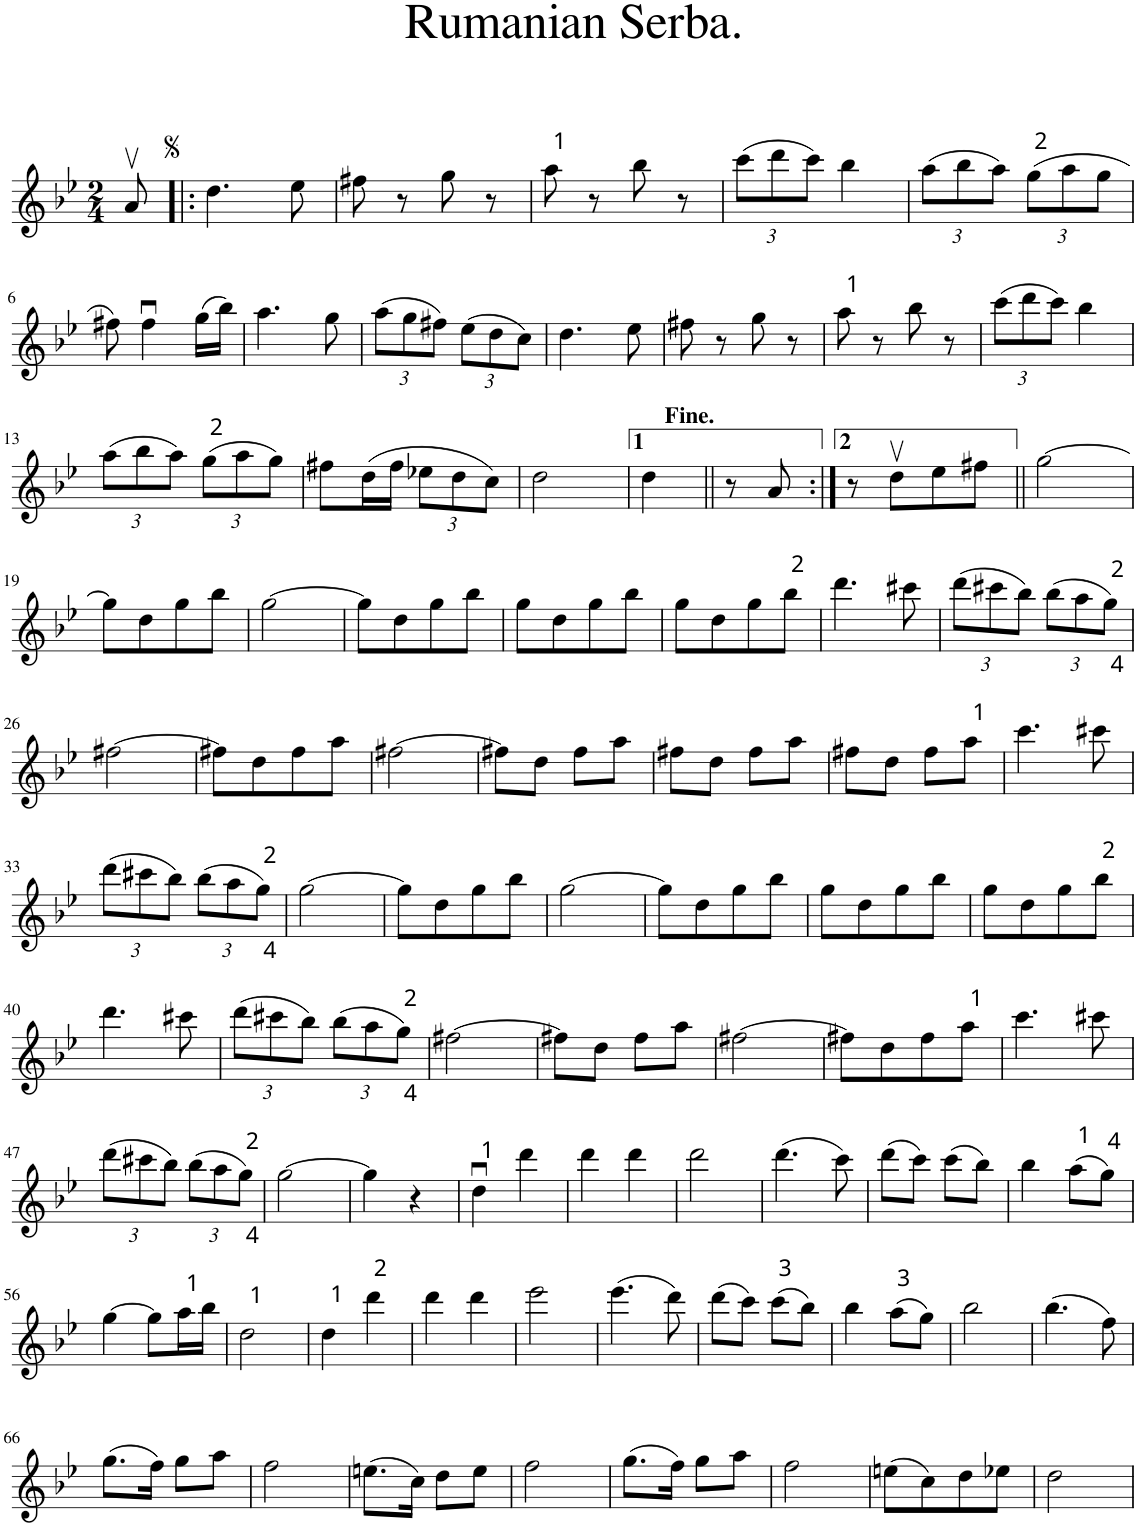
**kern
*part1
*staff1
*I"Piano
*I'Pno.
*clefG2
*k[b-e-]
*g:
*M2/4
=
8av/
=1!|:
4.dd\
8ee-\
=2
8ff#X\
8r
8gg\
8r
=3
8aa\
8r
8bb-\
8r
=4
*Xbrackettup
(12ccc\L
12ddd\
12ccc\J)
4bb-\
=5
(12aa\L
12bb-\
12aa\J)
(12gg\L
12aa\
12gg\J
!!LO:LB:g=z
=6
8ff#X\)
4ff#u\
(16gg\LL
16bb-\JJ)
=7
4.aa\
8gg\
=8
(12aa\L
12gg\
12ff#X\J)
(12ee-\L
12dd\
12cc\J)
=9
4.dd\
8ee-\
=10
8ff#X\
8r
8gg\
8r
=11
8aa\
8r
8bb-\
8r
=12
(12ccc\L
12ddd\
12ccc\J)
4bb-\
!!LO:LB:g=z
=13
(12aa\L
12bb-\
12aa\J)
(12gg\L
12aa\
12gg\J)
=14
8ff#X\L
(16dd\L
16ff#\JJ
12ee-X\L
12dd\
12cc\J)
=15
2dd\
=16
4dd\
=16X1||
8r
8a/
=17:|!
8r
8ddv\L
8ee-\
8ff#X\J
=18||
[2gg\
!!LO:LB:g=z
=19
8gg\L]
8dd\
8gg\
8bb-\J
=20
[2gg\
=21
8gg\L]
8dd\
8gg\
8bb-\J
=22
8gg\L
8dd\
8gg\
8bb-\J
=23
8gg\L
8dd\
8gg\
8bb-\J
=24
4.ddd\
8ccc#X\
=25
(12ddd\L
12ccc#X\
12bb-\J)
(12bb-\L
12aa\
12gg<\J)
!!LO:LB:g=z
=26
[2ff#X\
=27
8ff#X\L]
8dd\
8ff#\
8aa\J
=28
[2ff#X\
=29
8ff#X\L]
8dd\J
8ff#\L
8aa\J
=30
8ff#X\L
8dd\J
8ff#\L
8aa\J
=31
8ff#X\L
8dd\J
8ff#\L
8aa\J
=32
4.ccc\
8ccc#X\
!!LO:LB:g=z
=33
(12ddd\L
12ccc#X\
12bb-\J)
(12bb-\L
12aa\
12gg<\J)
=34
[2gg\
=35
8gg\L]
8dd\
8gg\
8bb-\J
=36
[2gg\
=37
8gg\L]
8dd\
8gg\
8bb-\J
=38
8gg\L
8dd\
8gg\
8bb-\J
=39
8gg\L
8dd\
8gg\
8bb-\J
!!LO:LB:g=z
=40
4.ddd\
8ccc#X\
=41
(12ddd\L
12ccc#X\
12bb-\J)
(12bb-\L
12aa\
12gg<\J)
=42
[2ff#X\
=43
8ff#X\L]
8dd\J
8ff#\L
8aa\J
=44
[2ff#X\
=45
8ff#X\L]
8dd\
8ff#\
8aa\J
=46
4.ccc\
8ccc#X\
!!LO:LB:g=z
=47
(12ddd\L
12ccc#X\
12bb-\J)
(12bb-\L
12aa\
12gg<\J)
=48
[2gg\
=49
4gg\]
4r
=50
4ddu\
4ddd\
=51
4ddd\
4ddd\
=52
2ddd\
=53
(4.ddd\
8ccc\)
=54
(8ddd\L
8ccc\J)
(8ccc\L
8bb-\J)
=55
4bb-\
(8aa\L
8gg\J)
!!LO:LB:g=z
=56
[4gg\
8gg\L]
16aa\L
16bb-\JJ
=57
2dd\
=58
4dd\
4ddd\
=59
4ddd\
4ddd\
=60
2eee-\
=61
(4.eee-\
8ddd\)
=62
(8ddd\L
8ccc\J)
(8ccc\L
8bb-\J)
=63
4bb-\
(8aa\L
8gg\J)
=64
2bb-\
=65
(4.bb-\
8ff\)
!!LO:LB:g=z
=66
(8.gg\L
16ff\Jk)
8gg\L
8aa\J
=67
2ff\
=68
(8.een\L
16cc\Jk)
8dd\L
8ee\J
=69
2ff\
=70
(8.gg\L
16ff\Jk)
8gg\L
8aa\J
=71
2ff\
=72
(8een\L
8cc\)
8dd\
8ee-X\J
=73
2dd\
=
*-
